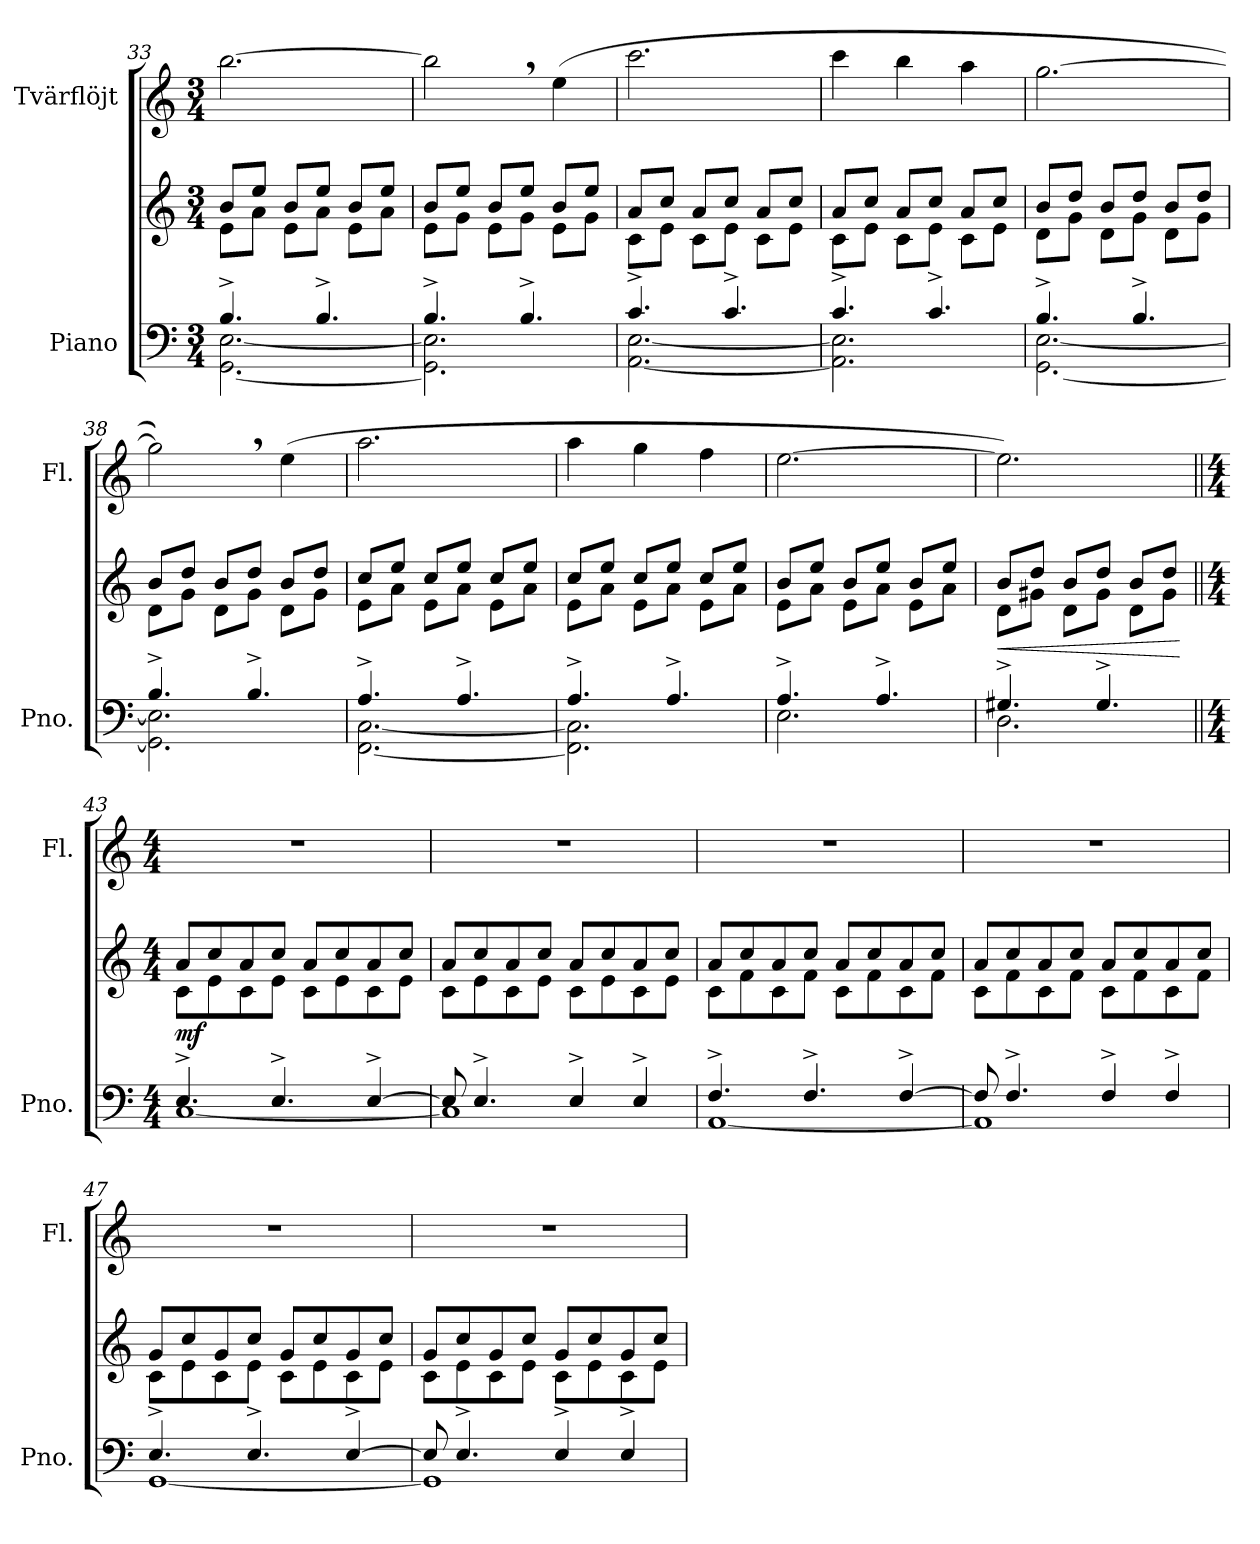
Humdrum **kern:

**kern	**kern	**dynam	**kern
*part2	*part2	*part2	*part1
*staff3	*staff2	*staff2/3	*staff1
*I"Piano	*	*	*I"Tvärflöjt
*I'Pno.	*	*	*I'Fl.
*clefF4	*clefG2	*	*clefG2
*k[]	*k[]	*	*k[]
*M3/4	*M3/4	*	*M3/4
=33	=33	=33	=33
*^	*^	*	*
4.B^/	[2.GG\ [2.E\	8b/L	8e\L	.	[2.bb\
.	.	8ee/J	8a\J	.	.
.	.	8b/L	8e\L	.	.
4.B^/	.	8ee/J	8a\J	.	.
.	.	8b/L	8e\L	.	.
.	.	8ee/J	8a\J	.	.
=34	=34	=34	=34	=34	=34
4.B^/	2.GG\] 2.E\]	8b/L	8e\L	.	2bb,\]
.	.	8ee/J	8g\J	.	.
.	.	8b/L	8e\L	.	.
4.B^/	.	8ee/J	8g\J	.	.
.	.	8b/L	8e\L	.	(4ee\
.	.	8ee/J	8g\J	.	.
!!LO:PB:g=z
=35	=35	=35	=35	=35	=35
4.c^/	[2.AA\ [2.E\	8a/L	8c\L	.	2.ccc\
.	.	8cc/J	8e\J	.	.
.	.	8a/L	8c\L	.	.
4.c^/	.	8cc/J	8e\J	.	.
.	.	8a/L	8c\L	.	.
.	.	8cc/J	8e\J	.	.
=36	=36	=36	=36	=36	=36
4.c^/	2.AA\] 2.E\]	8a/L	8c\L	.	4ccc\
.	.	8cc/J	8e\J	.	.
.	.	8a/L	8c\L	.	4bb\
4.c^/	.	8cc/J	8e\J	.	.
.	.	8a/L	8c\L	.	4aa\
.	.	8cc/J	8e\J	.	.
=37	=37	=37	=37	=37	=37
4.B^/	[2.GG\ [2.E\	8b/L	8d\L	.	[2.gg\
.	.	8dd/J	8g\J	.	.
.	.	8b/L	8d\L	.	.
4.B^/	.	8dd/J	8g\J	.	.
.	.	8b/L	8d\L	.	.
.	.	8dd/J	8g\J	.	.
=38	=38	=38	=38	=38	=38
4.B^/	2.GG\] 2.E\]	8b/L	8d\L	.	2gg,\])
.	.	8dd/J	8g\J	.	.
.	.	8b/L	8d\L	.	.
4.B^/	.	8dd/J	8g\J	.	.
.	.	8b/L	8d\L	.	(4ee\
.	.	8dd/J	8g\J	.	.
=39	=39	=39	=39	=39	=39
4.A^/	[2.FF\ [2.C\	8cc/L	8e\L	.	2.aa\
.	.	8ee/J	8a\J	.	.
.	.	8cc/L	8e\L	.	.
4.A^/	.	8ee/J	8a\J	.	.
.	.	8cc/L	8e\L	.	.
.	.	8ee/J	8a\J	.	.
=40	=40	=40	=40	=40	=40
4.A^/	2.FF\] 2.C\]	8cc/L	8e\L	.	4aa\
.	.	8ee/J	8a\J	.	.
.	.	8cc/L	8e\L	.	4gg\
4.A^/	.	8ee/J	8a\J	.	.
.	.	8cc/L	8e\L	.	4ff\
.	.	8ee/J	8a\J	.	.
!!LO:LB:g=z
=41	=41	=41	=41	=41	=41
4.A^/	2.E\	8b/L	8e\L	.	[2.ee\
.	.	8ee/J	8a\J	.	.
.	.	8b/L	8e\L	.	.
4.A^/	.	8ee/J	8a\J	.	.
.	.	8b/L	8e\L	.	.
.	.	8ee/J	8a\J	.	.
=42	=42	=42	=42	=42	=42
!	!	!	!	!LO:HP:b	!
4.G#X^/	2.D\	8b/L	8d\L	<	2.ee\])
.	.	8dd/J	8g#X\J	.	.
.	.	8b/L	8d\L	.	.
4.G#^/	.	8dd/J	8g#\J	.	.
.	.	8b/L	8d\L	.	.
.	.	8dd/J	8g#\J	.	.
*v	*v	*	*	*	*
*	*v	*v	*	*
.	.	[	.
=43||	=43||	=43||	=43||
*M4/4	*M4/4	*	*M4/4
*^	*^	*	*
!	!	!	!	!LO:DY:b	!
4.E^/	[1C	8a/L	8c\L	mf	1r
.	.	8cc/	8e\	.	.
.	.	8a/	8c\	.	.
4.E^/	.	8cc/J	8e\J	.	.
.	.	8a/L	8c\L	.	.
.	.	8cc/	8e\	.	.
[4E^/	.	8a/	8c\	.	.
.	.	8cc/J	8e\J	.	.
=44	=44	=44	=44	=44	=44
8E/]	1C]	8a/L	8c\L	.	1r
4.E^/	.	8cc/	8e\	.	.
.	.	8a/	8c\	.	.
.	.	8cc/J	8e\J	.	.
4E^/	.	8a/L	8c\L	.	.
.	.	8cc/	8e\	.	.
4E^/	.	8a/	8c\	.	.
.	.	8cc/J	8e\J	.	.
!!LO:LB:g=z
=45	=45	=45	=45	=45	=45
4.F^/	[1AA	8a/L	8c\L	.	1r
.	.	8cc/	8f\	.	.
.	.	8a/	8c\	.	.
4.F^/	.	8cc/J	8f\J	.	.
.	.	8a/L	8c\L	.	.
.	.	8cc/	8f\	.	.
[4F^/	.	8a/	8c\	.	.
.	.	8cc/J	8f\J	.	.
=46	=46	=46	=46	=46	=46
8F/]	1AA]	8a/L	8c\L	.	1r
4.F^/	.	8cc/	8f\	.	.
.	.	8a/	8c\	.	.
.	.	8cc/J	8f\J	.	.
4F^/	.	8a/L	8c\L	.	.
.	.	8cc/	8f\	.	.
4F^/	.	8a/	8c\	.	.
.	.	8cc/J	8f\J	.	.
=47	=47	=47	=47	=47	=47
4.E^/	[1GG	8g/L	8c\L	.	1r
.	.	8cc/	8e\	.	.
.	.	8g/	8c\	.	.
4.E^/	.	8cc/J	8e\J	.	.
.	.	8g/L	8c\L	.	.
.	.	8cc/	8e\	.	.
[4E^/	.	8g/	8c\	.	.
.	.	8cc/J	8e\J	.	.
=48	=48	=48	=48	=48	=48
8E/]	1GG]	8g/L	8c\L	.	1r
4.E^/	.	8cc/	8e\	.	.
.	.	8g/	8c\	.	.
.	.	8cc/J	8e\J	.	.
4E^/	.	8g/L	8c\L	.	.
.	.	8cc/	8e\	.	.
4E^/	.	8g/	8c\	.	.
.	.	8cc/J	8e\J	.	.
*v	*v	*	*	*	*
*	*v	*v	*	*
=	=	=	=
*-	*-	*-	*-
